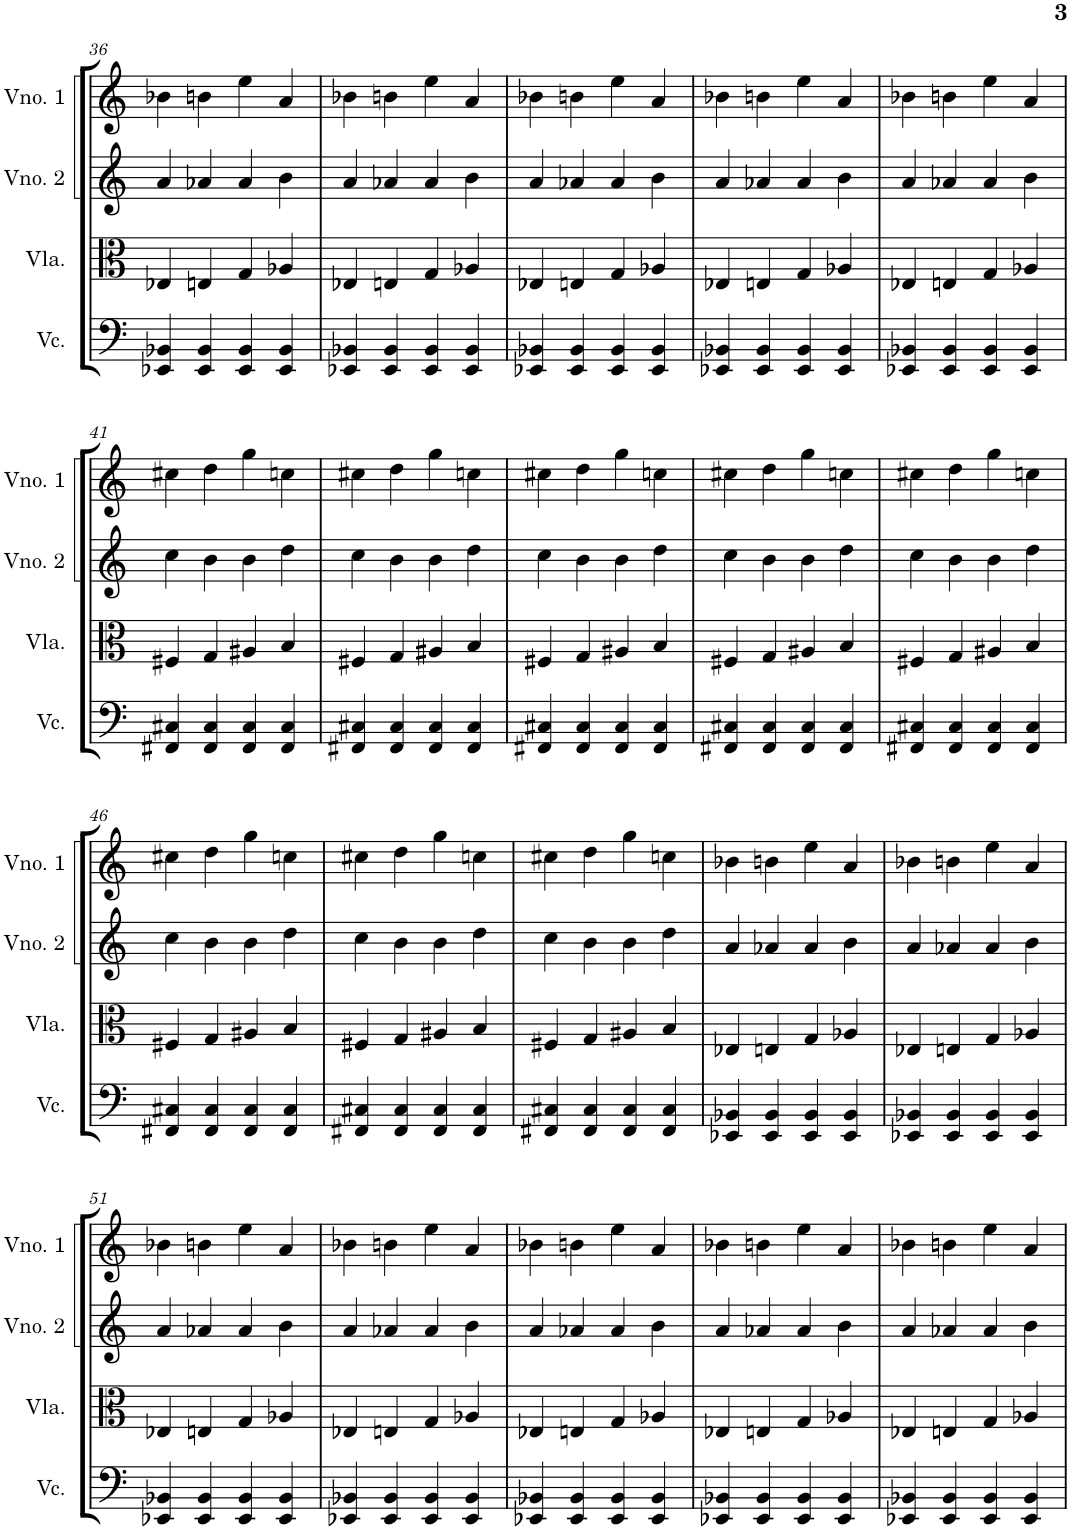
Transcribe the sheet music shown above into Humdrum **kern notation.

**kern	**kern	**kern	**kern
*part4	*part3	*part2	*part1
*staff4	*staff3	*staff2	*staff1
*I"Violoncelo	*I"Viola	*I"Violino 2	*I"Violino 1
*I'Vc.	*I'Vla.	*I'Vno. 2	*I'Vno. 1
!!LO:PB:g=z
*clefF4	*clefC3	*clefG2	*clefG2
*k[]	*k[]	*k[]	*k[]
*M2/2	*M2/2	*M2/2	*M2/2
*met(c|)	*met(c|)	*met(c|)	*met(c|)
=36	=36	=36	=36
4EE-X/ 4BB-X/	4E-X/	4a/	4b-X\
4EE-/ 4BB-/	4En/	4a-X/	4bn\
4EE-/ 4BB-/	4G/	4a-/	4ee\
4EE-/ 4BB-/	4A-X/	4b\	4a/
=37	=37	=37	=37
4EE-X/ 4BB-X/	4E-X/	4a/	4b-X\
4EE-/ 4BB-/	4En/	4a-X/	4bn\
4EE-/ 4BB-/	4G/	4a-/	4ee\
4EE-/ 4BB-/	4A-X/	4b\	4a/
=38	=38	=38	=38
4EE-X/ 4BB-X/	4E-X/	4a/	4b-X\
4EE-/ 4BB-/	4En/	4a-X/	4bn\
4EE-/ 4BB-/	4G/	4a-/	4ee\
4EE-/ 4BB-/	4A-X/	4b\	4a/
=39	=39	=39	=39
4EE-X/ 4BB-X/	4E-X/	4a/	4b-X\
4EE-/ 4BB-/	4En/	4a-X/	4bn\
4EE-/ 4BB-/	4G/	4a-/	4ee\
4EE-/ 4BB-/	4A-X/	4b\	4a/
=40	=40	=40	=40
4EE-X/ 4BB-X/	4E-X/	4a/	4b-X\
4EE-/ 4BB-/	4En/	4a-X/	4bn\
4EE-/ 4BB-/	4G/	4a-/	4ee\
4EE-/ 4BB-/	4A-X/	4b\	4a/
!!LO:LB:g=z
=41	=41	=41	=41
4FF#X/ 4C#X/	4F#X/	4cc\	4cc#X\
4FF#/ 4C#/	4G/	4b\	4dd\
4FF#/ 4C#/	4A#X/	4b\	4gg\
4FF#/ 4C#/	4B/	4dd\	4ccn\
=42	=42	=42	=42
4FF#X/ 4C#X/	4F#X/	4cc\	4cc#X\
4FF#/ 4C#/	4G/	4b\	4dd\
4FF#/ 4C#/	4A#X/	4b\	4gg\
4FF#/ 4C#/	4B/	4dd\	4ccn\
=43	=43	=43	=43
4FF#X/ 4C#X/	4F#X/	4cc\	4cc#X\
4FF#/ 4C#/	4G/	4b\	4dd\
4FF#/ 4C#/	4A#X/	4b\	4gg\
4FF#/ 4C#/	4B/	4dd\	4ccn\
=44	=44	=44	=44
4FF#X/ 4C#X/	4F#X/	4cc\	4cc#X\
4FF#/ 4C#/	4G/	4b\	4dd\
4FF#/ 4C#/	4A#X/	4b\	4gg\
4FF#/ 4C#/	4B/	4dd\	4ccn\
=45	=45	=45	=45
4FF#X/ 4C#X/	4F#X/	4cc\	4cc#X\
4FF#/ 4C#/	4G/	4b\	4dd\
4FF#/ 4C#/	4A#X/	4b\	4gg\
4FF#/ 4C#/	4B/	4dd\	4ccn\
!!LO:LB:g=z
=46	=46	=46	=46
4FF#X/ 4C#X/	4F#X/	4cc\	4cc#X\
4FF#/ 4C#/	4G/	4b\	4dd\
4FF#/ 4C#/	4A#X/	4b\	4gg\
4FF#/ 4C#/	4B/	4dd\	4ccn\
=47	=47	=47	=47
4FF#X/ 4C#X/	4F#X/	4cc\	4cc#X\
4FF#/ 4C#/	4G/	4b\	4dd\
4FF#/ 4C#/	4A#X/	4b\	4gg\
4FF#/ 4C#/	4B/	4dd\	4ccn\
=48	=48	=48	=48
4FF#X/ 4C#X/	4F#X/	4cc\	4cc#X\
4FF#/ 4C#/	4G/	4b\	4dd\
4FF#/ 4C#/	4A#X/	4b\	4gg\
4FF#/ 4C#/	4B/	4dd\	4ccn\
=49	=49	=49	=49
4EE-X/ 4BB-X/	4E-X/	4a/	4b-X\
4EE-/ 4BB-/	4En/	4a-X/	4bn\
4EE-/ 4BB-/	4G/	4a-/	4ee\
4EE-/ 4BB-/	4A-X/	4b\	4a/
=50	=50	=50	=50
4EE-X/ 4BB-X/	4E-X/	4a/	4b-X\
4EE-/ 4BB-/	4En/	4a-X/	4bn\
4EE-/ 4BB-/	4G/	4a-/	4ee\
4EE-/ 4BB-/	4A-X/	4b\	4a/
!!LO:LB:g=z
=51	=51	=51	=51
4EE-X/ 4BB-X/	4E-X/	4a/	4b-X\
4EE-/ 4BB-/	4En/	4a-X/	4bn\
4EE-/ 4BB-/	4G/	4a-/	4ee\
4EE-/ 4BB-/	4A-X/	4b\	4a/
=52	=52	=52	=52
4EE-X/ 4BB-X/	4E-X/	4a/	4b-X\
4EE-/ 4BB-/	4En/	4a-X/	4bn\
4EE-/ 4BB-/	4G/	4a-/	4ee\
4EE-/ 4BB-/	4A-X/	4b\	4a/
=53	=53	=53	=53
4EE-X/ 4BB-X/	4E-X/	4a/	4b-X\
4EE-/ 4BB-/	4En/	4a-X/	4bn\
4EE-/ 4BB-/	4G/	4a-/	4ee\
4EE-/ 4BB-/	4A-X/	4b\	4a/
=54	=54	=54	=54
4EE-X/ 4BB-X/	4E-X/	4a/	4b-X\
4EE-/ 4BB-/	4En/	4a-X/	4bn\
4EE-/ 4BB-/	4G/	4a-/	4ee\
4EE-/ 4BB-/	4A-X/	4b\	4a/
=55	=55	=55	=55
4EE-X/ 4BB-X/	4E-X/	4a/	4b-X\
4EE-/ 4BB-/	4En/	4a-X/	4bn\
4EE-/ 4BB-/	4G/	4a-/	4ee\
4EE-/ 4BB-/	4A-X/	4b\	4a/
=	=	=	=
*-	*-	*-	*-
